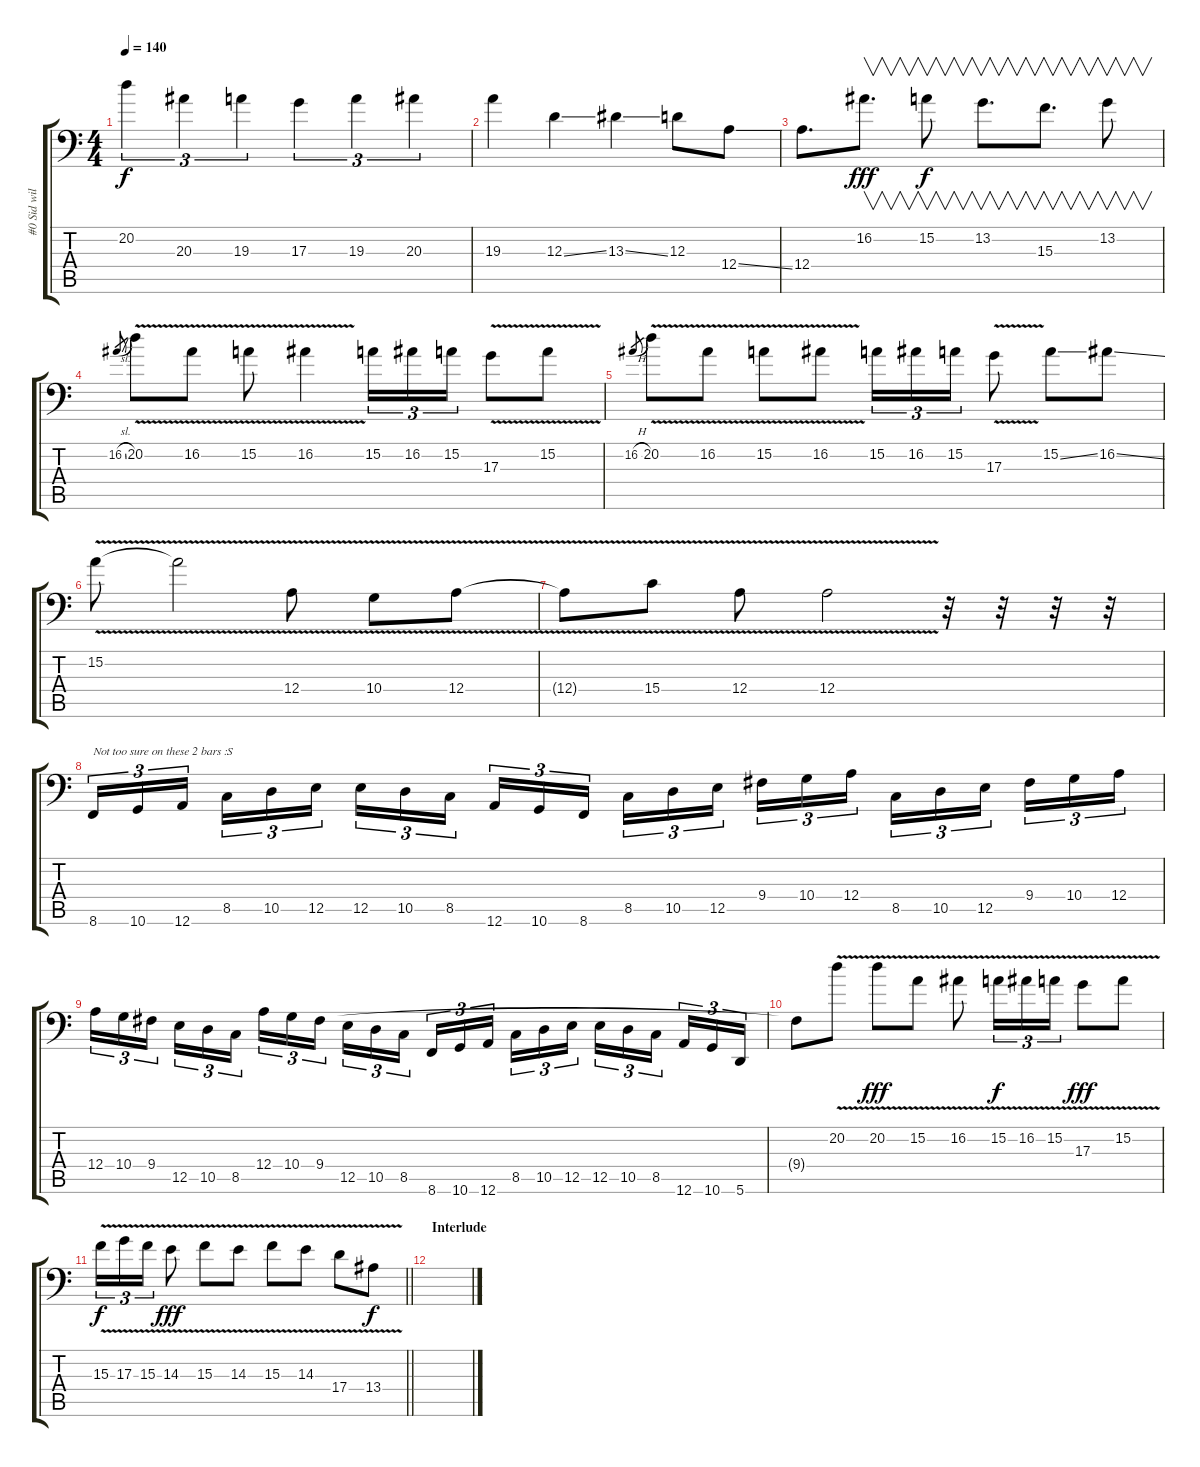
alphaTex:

\track ("#0 Sid wilson" "#0 Sid wil") {solo instrument koto}
\staff {score tabs}
\tuning (B3 Gb3 D3 A2 E2 A1) {hide}
\ts (4 4)
\tempo 140
\clef f4
\ks c
20.2.4{tu (3 2) dy f} 20.3.4{tu (3 2)} 19.3.4{tu (3 2)} 17.3.4{tu (3 2)} 19.3.4{tu (3 2)} 20.3.4{tu (3 2)} |
19.3.4 12.3{ss}.4 13.3{ss}.4 12.3.8 12.4{ss}.8 |
12.4.8{d} 16.2.8{v d dy fff} 15.2.8{v dy f} 13.2.8{v d} 15.3.8{v d} 13.2.8{v} |
16.2{sl}.8{gr} 20.2{v}.8 16.2{v}.8 15.2{v}.8 16.2{v}.4 15.2.16{tu (3 2)} 16.2.16{tu (3 2)} 15.2.16{tu (3 2)} 17.3{v}.8 15.2{v}.8 |
16.2{h}.8{gr} 20.2{v}.8 16.2{v}.8 15.2{v}.8 16.2{v}.8 15.2.16{tu (3 2)} 16.2.16{tu (3 2)} 15.2.16{tu (3 2)} 17.3{v}.8 15.2{ss}.8 16.2{ss}.8 |
15.2{v}.8 15.2{t}.2 12.4{v}.8 10.4{v}.8 12.4{v}.8 |
12.4{t}.8 15.4{v}.8 12.4{v}.8 12.4{v}.2 r.32 r.32 r.32 r.32 |
8.6.16{tu (3 2) txt "Not too sure on these 2 bars :S"} 10.6.16{tu (3 2)} 12.6.16{tu (3 2) beam splitsecondary} 8.5.16{tu (3 2)} 10.5.16{tu (3 2)} 12.5.16{tu (3 2)} 12.5.16{tu (3 2)} 10.5.16{tu (3 2)} 8.5.16{tu (3 2) beam splitsecondary} 12.6.16{tu (3 2)} 10.6.16{tu (3 2)} 8.6.16{tu (3 2)} 8.5.16{tu (3 2)} 10.5.16{tu (3 2)} 12.5.16{tu (3 2) beam splitsecondary} 9.4.16{tu (3 2)} 10.4.16{tu (3 2)} 12.4.16{tu (3 2)} 8.5.16{tu (3 2)} 10.5.16{tu (3 2)} 12.5.16{tu (3 2) beam splitsecondary} 9.4.16{tu (3 2)} 10.4.16{tu (3 2)} 12.4.16{tu (3 2)} |
12.4.16{tu (3 2)} 10.4.16{tu (3 2)} 9.4.16{tu (3 2) beam splitsecondary} 12.5.16{tu (3 2)} 10.5.16{tu (3 2)} 8.5.16{tu (3 2)} 12.4.16{tu (3 2)} 10.4.16{tu (3 2)} 9.4.16{tu (3 2) beam splitsecondary} 12.5.16{tu (3 2)} 10.5.16{tu (3 2)} 8.5.16{tu (3 2)} 8.6.16{tu (3 2)} 10.6.16{tu (3 2)} 12.6.16{tu (3 2) beam splitsecondary} 8.5.16{tu (3 2)} 10.5.16{tu (3 2)} 12.5.16{tu (3 2)} 12.5.16{tu (3 2)} 10.5.16{tu (3 2)} 8.5.16{tu (3 2) beam splitsecondary} 12.6.16{tu (3 2)} 10.6.16{tu (3 2)} 5.6.16{tu (3 2)} |
9.4{t}.8 20.2{v}.8 20.2{v}.8{dy fff} 15.2{v}.8 16.2{v}.8 15.2{v}.16{tu (3 2) dy f} 16.2{v}.16{tu (3 2)} 15.2{v}.16{tu (3 2)} 17.3{v}.8{dy fff} 15.2{v}.8 |
\barLineRight lightlight
15.3{v}.16{tu (3 2) dy f} 17.3{v}.16{tu (3 2)} 15.3{v}.16{tu (3 2)} 14.3{v}.8{dy fff} 15.3{v}.8 14.3{v}.8 15.3{v}.8 14.3{v}.8 17.4{v}.8 13.4{v}.8{dy f} |
\section ("" "Interlude")
